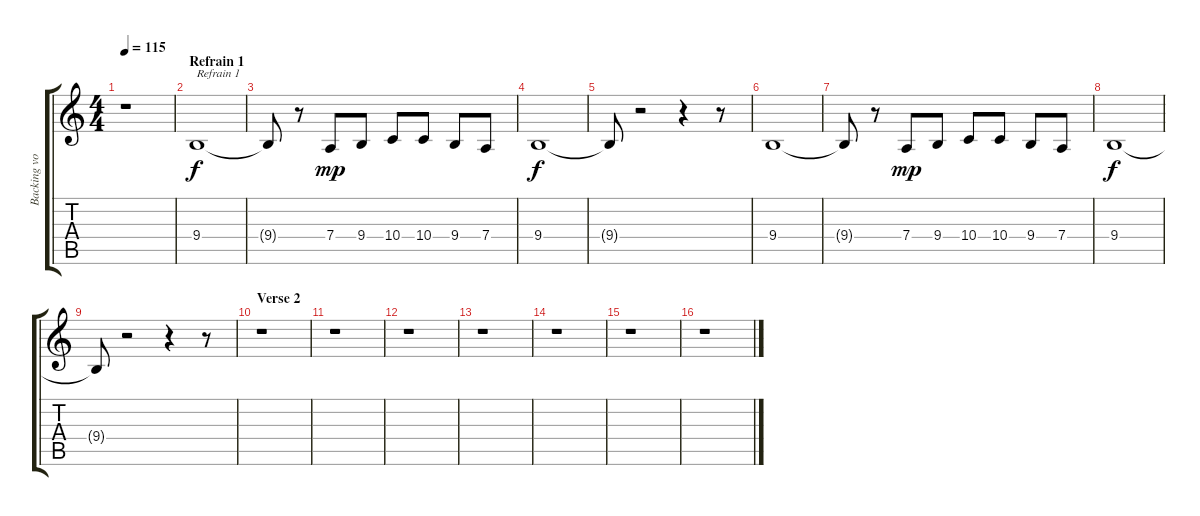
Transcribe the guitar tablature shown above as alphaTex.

\track ("Backing vocals" "Backing vo") {instrument voiceoohs}
\staff {score tabs}
\tuning (E4 B3 G3 D3 A2 E2) {hide}
\ts (4 4)
\tempo 115
\clef g2
\ks c
r.1{dy f} |
\section ("" "Refrain 1")
9.4.1{txt "Refrain 1"} |
9.4{t}.8 r.8 7.4.8{dy mp} 9.4.8 10.4.8 10.4.8 9.4.8 7.4.8 |
9.4.1{dy f} |
9.4{t}.8 r.2 r.4 r.8 |
9.4.1 |
9.4{t}.8 r.8 7.4.8{dy mp} 9.4.8 10.4.8 10.4.8 9.4.8 7.4.8 |
9.4.1{dy f} |
9.4{t}.8 r.2 r.4 r.8 |
\section ("" "Verse 2")
r.1 |
r.1 |
r.1 |
r.1 |
r.1 |
r.1 |
r.1
